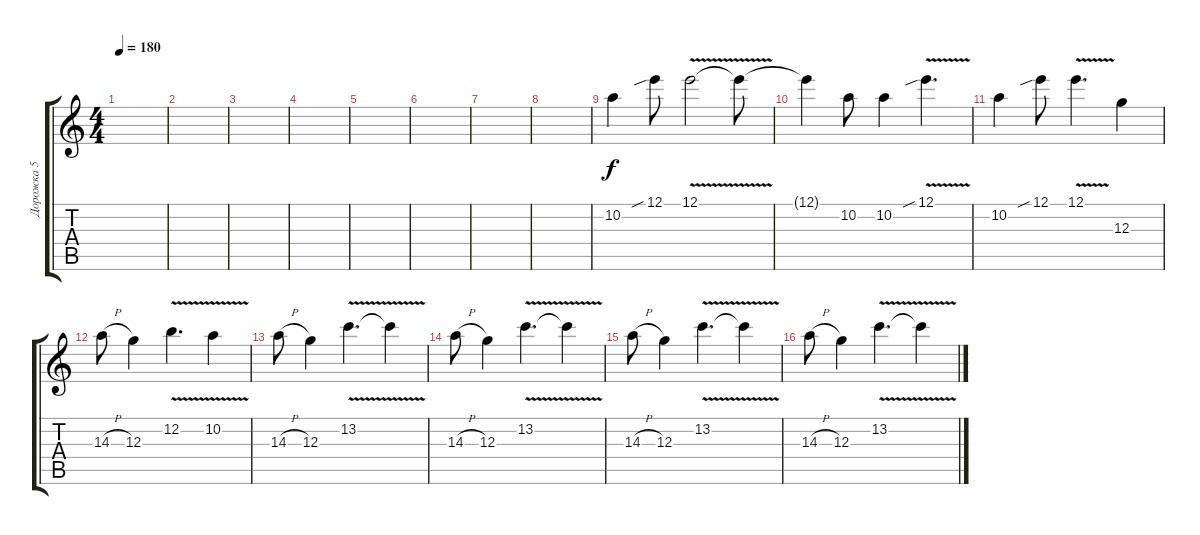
\track ("Дорожка 5" "Дорожка 5") {instrument overdrivenguitar}
\staff {score tabs}
\tuning (E4 B3 G3 D3 A2 E2) {hide}
\ts (4 4)
\tempo 180
\clef g2
\ks c
|
|
|
|
|
|
|
|
10.2.4 12.1{sib}.8 12.1{v}.2 12.1{t}.8 |
12.1{t}.4 10.2.8 10.2.4 12.1{v sib}.4{d} |
10.2.4 12.1{sib}.8 12.1{v}.4{d} 12.3.4 |
14.3{h}.8 12.3.4 12.2{v}.4{d} 10.2{v}.4 |
14.3{h}.8 12.3.4 13.2{v}.4{d} 13.2{t}.4 |
14.3{h}.8 12.3.4 13.2{v}.4{d} 13.2{t}.4 |
14.3{h}.8 12.3.4 13.2{v}.4{d} 13.2{t}.4 |
14.3{h}.8 12.3.4 13.2{v}.4{d} 13.2{t}.4
